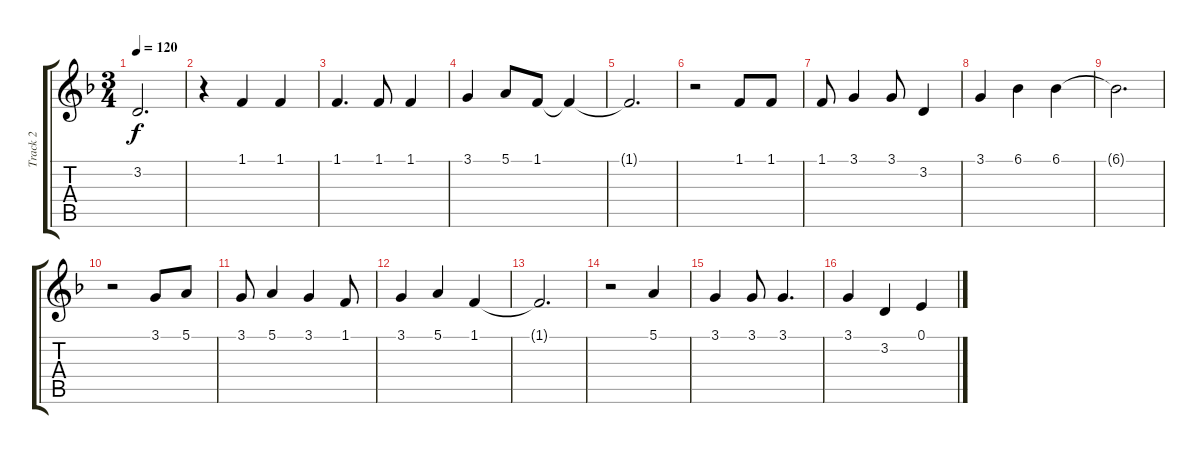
\track ("Track 2" "Track 2") {instrument cello}
\staff {score tabs}
\tuning (E4 B3 G3 D3 A2 E2) {hide}
\ts (3 4)
\tempo 120
\clef g2
\ks dminor
3.2{t}.2{d dy f} |
r.4 1.1.4 1.1.4 |
1.1.4{d} 1.1.8 1.1.4 |
3.1.4 5.1.8 1.1.8 1.1{t}.4 |
1.1{t}.2{d} |
r.2 1.1.8 1.1.8 |
1.1.8 3.1.4 3.1.8 3.2.4 |
3.1.4 6.1.4 6.1.4 |
6.1{t}.2{d} |
r.2 3.1.8 5.1.8 |
3.1.8 5.1.4 3.1.4 1.1.8 |
3.1.4 5.1.4 1.1.4 |
1.1{t}.2{d} |
r.2 5.1.4 |
3.1.4 3.1.8 3.1.4{d} |
3.1.4 3.2.4 0.1.4
